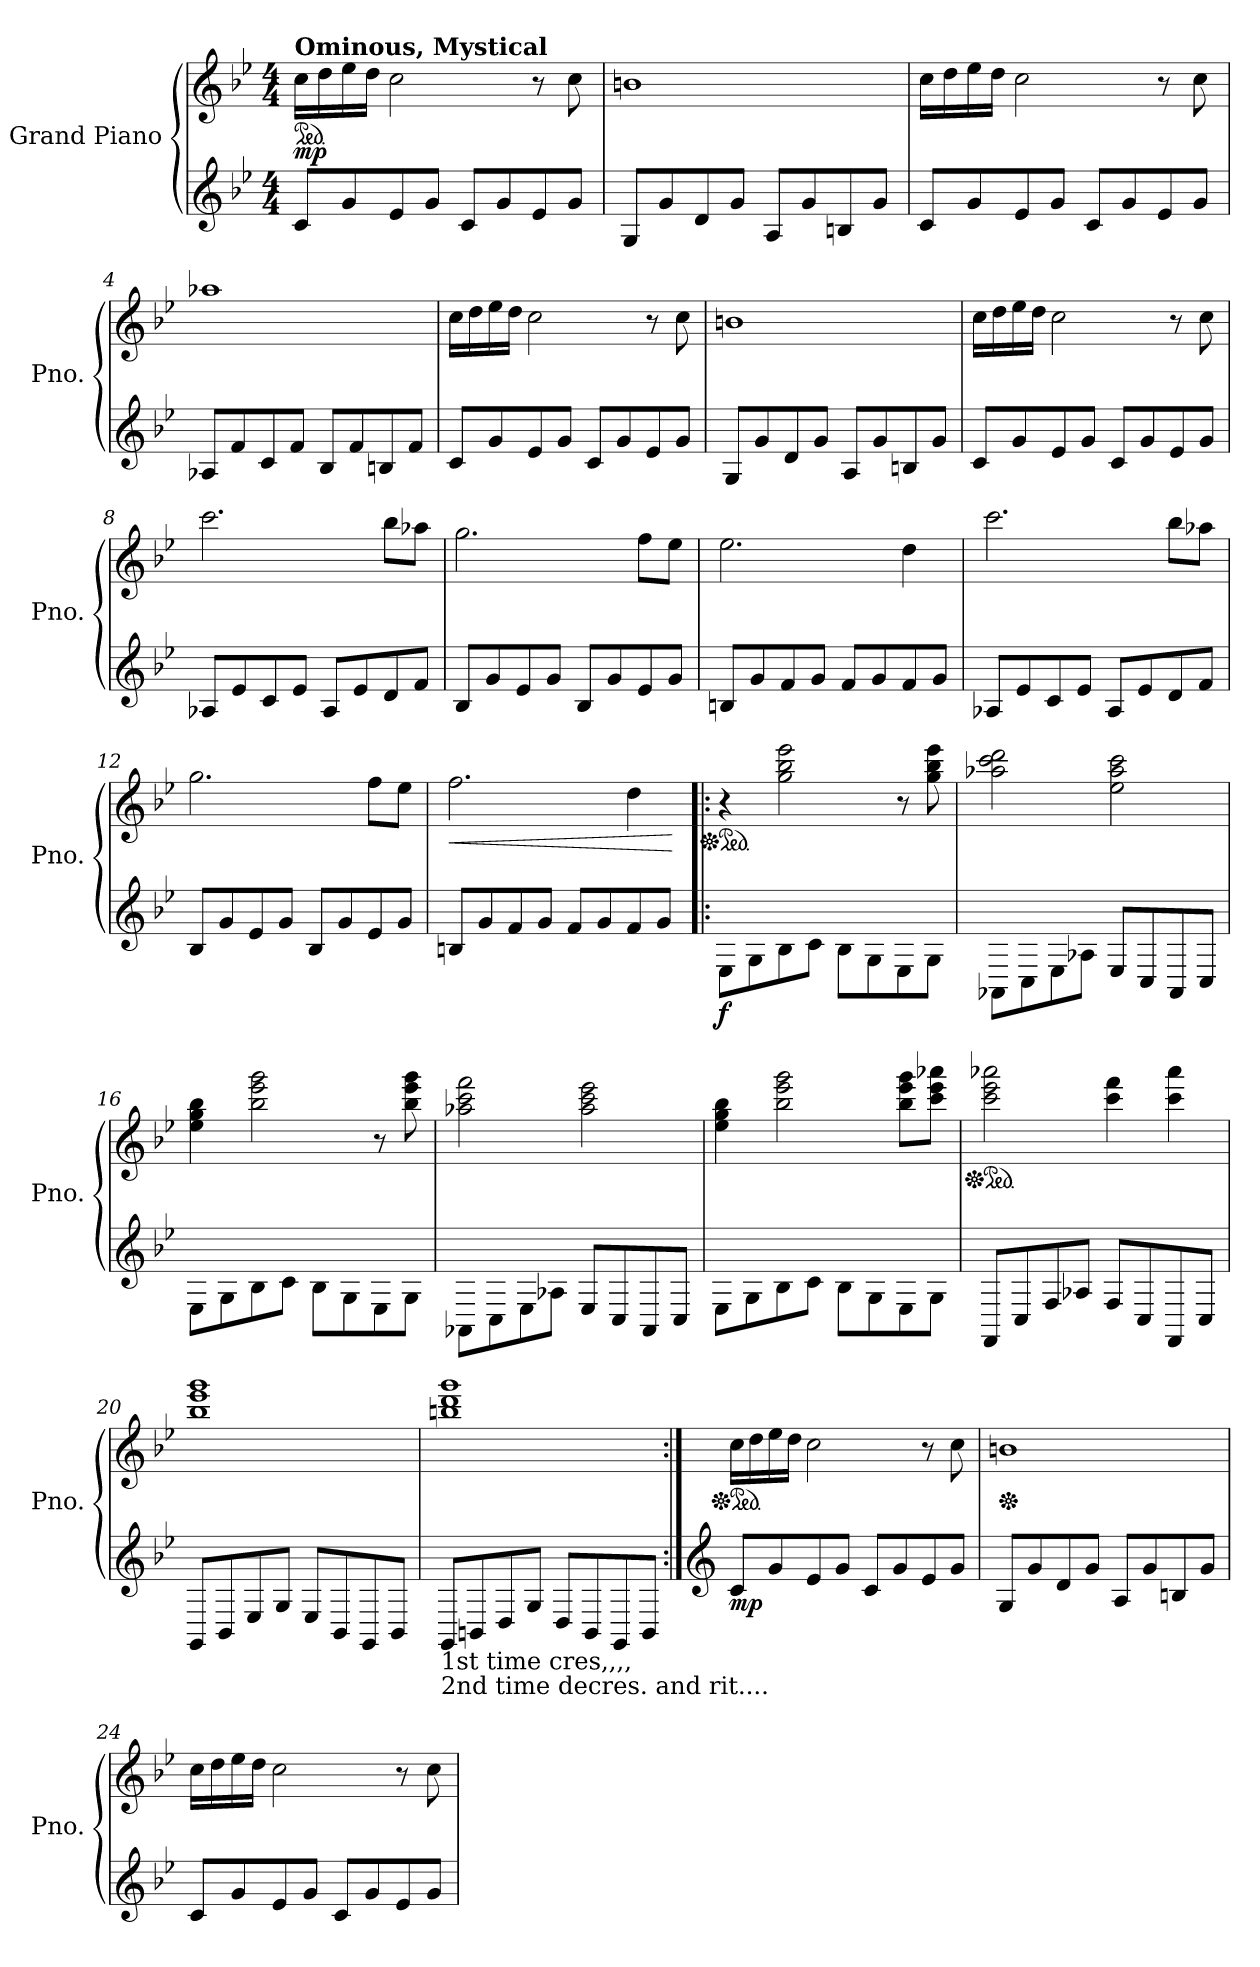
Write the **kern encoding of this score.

**kern	**kern	**dynam
*part1	*part1	*part1
*staff2	*staff1	*staff1/2
*I"Grand Piano	*	*
*I'Pno.	*	*
*clefG2	*clefG2	*
*k[b-e-]	*k[b-e-]	*
*M4/4	*M4/4	*
*MM100	*MM100	*
*	*ped	*
=1	=1	=1
!	!LO:TX:a:B:t=Ominous, Mystical	!
!	!	!LO:DY:a=2
8c/L	16cc\LL	mp
.	16dd\	.
8g/	16ee-\	.
.	16dd\JJ	.
8e-/	2cc\	.
8g/J	.	.
8c/L	.	.
8g/	.	.
8e-/	8r	.
8g/J	8cc\	.
=2	=2	=2
8G/L	1bn	.
8g/	.	.
8d/	.	.
8g/J	.	.
8A/L	.	.
8g/	.	.
8Bn/	.	.
8g/J	.	.
=3	=3	=3
8c/L	16cc\LL	.
.	16dd\	.
8g/	16ee-\	.
.	16dd\JJ	.
8e-/	2cc\	.
8g/J	.	.
8c/L	.	.
8g/	.	.
8e-/	8r	.
8g/J	8cc\	.
=4	=4	=4
8A-X/L	1aa-X	.
8f/	.	.
8c/	.	.
8f/J	.	.
8B-/L	.	.
8f/	.	.
8Bn/	.	.
8f/J	.	.
!!LO:LB:g=z
=5	=5	=5
8c/L	16cc\LL	.
.	16dd\	.
8g/	16ee-\	.
.	16dd\JJ	.
8e-/	2cc\	.
8g/J	.	.
8c/L	.	.
8g/	.	.
8e-/	8r	.
8g/J	8cc\	.
=6	=6	=6
8G/L	1bn	.
8g/	.	.
8d/	.	.
8g/J	.	.
8A/L	.	.
8g/	.	.
8Bn/	.	.
8g/J	.	.
=7	=7	=7
8c/L	16cc\LL	.
.	16dd\	.
8g/	16ee-\	.
.	16dd\JJ	.
8e-/	2cc\	.
8g/J	.	.
8c/L	.	.
8g/	.	.
8e-/	8r	.
8g/J	8cc\	.
=8	=8	=8
8A-X/L	2.ccc\	.
8e-/	.	.
8c/	.	.
8e-/J	.	.
8A-/L	.	.
8e-/	.	.
8d/	8bb-\L	.
8f/J	8aa-X\J	.
!!LO:LB:g=z
=9	=9	=9
8B-/L	2.gg\	.
8g/	.	.
8e-/	.	.
8g/J	.	.
8B-/L	.	.
8g/	.	.
8e-/	8ff\L	.
8g/J	8ee-\J	.
=10	=10	=10
8Bn/L	2.ee-\	.
8g/	.	.
8f/	.	.
8g/J	.	.
8f/L	.	.
8g/	.	.
8f/	4dd\	.
8g/J	.	.
=11	=11	=11
8A-X/L	2.ccc\	.
8e-/	.	.
8c/	.	.
8e-/J	.	.
8A-/L	.	.
8e-/	.	.
8d/	8bb-\L	.
8f/J	8aa-X\J	.
=12	=12	=12
8B-/L	2.gg\	.
8g/	.	.
8e-/	.	.
8g/J	.	.
8B-/L	.	.
8g/	.	.
8e-/	8ff\L	.
8g/J	8ee-\J	.
=13	=13	=13
!	!	!LO:HP:b
8Bn/L	2.ff\	<
8g/	.	.
8f/	.	.
8g/J	.	.
8f/L	.	.
8g/	.	.
8f/	4dd\	.
8g/J	.	.
.	.	[
!!LO:LB:g=z
=14!|:	=14!|:	=14!|:
*	*Xped	*
*	*ped	*
!	!	!LO:DY:b=2
8E-\L	4r	f
8G\	.	.
8B-\	2gg\ 2bb-\ 2eee-\	.
8c\J	.	.
8B-\L	.	.
8G\	.	.
8E-\	8r	.
8G\J	8gg\ 8bb-\ 8eee-\	.
=15	=15	=15
8AA-X\L	2aa-X\ 2ccc\ 2ddd\	.
8C\	.	.
8E-\	.	.
8A-X\J	.	.
8E-/L	2ee-\ 2aa-\ 2ccc\	.
8C/	.	.
8AA-/	.	.
8C/J	.	.
=16	=16	=16
8E-\L	4ee-\ 4gg\ 4bb-\	.
8G\	.	.
8B-\	2bb-\ 2eee-\ 2ggg\	.
8c\J	.	.
8B-\L	.	.
8G\	.	.
8E-\	8r	.
8G\J	8bb-\ 8eee-\ 8ggg\	.
=17	=17	=17
8AA-X\L	2aa-X\ 2ccc\ 2fff\	.
8C\	.	.
8E-\	.	.
8A-X\J	.	.
8E-/L	2aa-\ 2ccc\ 2eee-\	.
8C/	.	.
8AA-/	.	.
8C/J	.	.
=18	=18	=18
8E-\L	4ee-\ 4gg\ 4bb-\	.
8G\	.	.
8B-\	2bb-\ 2eee-\ 2ggg\	.
8c\J	.	.
8B-\L	.	.
8G\	.	.
8E-\	8bb-\ 8eee-\ 8ggg\L	.
8G\J	8ccc\ 8eee-\ 8aaa-X\J	.
!!LO:LB:g=z
=19	=19	=19
*	*Xped	*
*	*ped	*
8FF/L	2ccc\ 2eee-\ 2aaa-X\	.
8C/	.	.
8F/	.	.
8A-X/J	.	.
8F/L	4ccc\ 4fff\	.
8C/	.	.
8FF/	4ccc\ 4aaa-\	.
8C/J	.	.
=20	=20	=20
8GG/L	1bb- 1eee- 1ggg	.
8BB-/	.	.
8E-/	.	.
8G/J	.	.
8E-/L	.	.
8BB-/	.	.
8GG/	.	.
8BB-/J	.	.
=21	=21	=21
!LO:TX:b:t=1st time cres,,,,	!	!
!LO:TX:b:t=2nd time decres. and rit....	!	!
8GG/L	1bbn 1ddd 1ggg	.
8BBn/	.	.
8D/	.	.
8G/J	.	.
8D/L	.	.
8BB/	.	.
8GG/	.	.
8BB/J	.	.
=22:|!	=22:|!	=22:|!
*clefG2	*	*
*	*Xped	*
*	*ped	*
!	!	!LO:DY:b=2
8c/L	16cc\LL	mp
.	16dd\	.
8g/	16ee-\	.
.	16dd\JJ	.
8e-/	2cc\	.
8g/J	.	.
8c/L	.	.
8g/	.	.
8e-/	8r	.
8g/J	8cc\	.
!!LO:PB:g=z
=23	=23	=23
*	*Xped	*
8G/L	1bn	.
8g/	.	.
8d/	.	.
8g/J	.	.
8A/L	.	.
8g/	.	.
8Bn/	.	.
8g/J	.	.
=24	=24	=24
8c/L	16cc\LL	.
.	16dd\	.
8g/	16ee-\	.
.	16dd\JJ	.
8e-/	2cc\	.
8g/J	.	.
8c/L	.	.
8g/	.	.
8e-/	8r	.
8g/J	8cc\	.
=	=	=
*-	*-	*-
